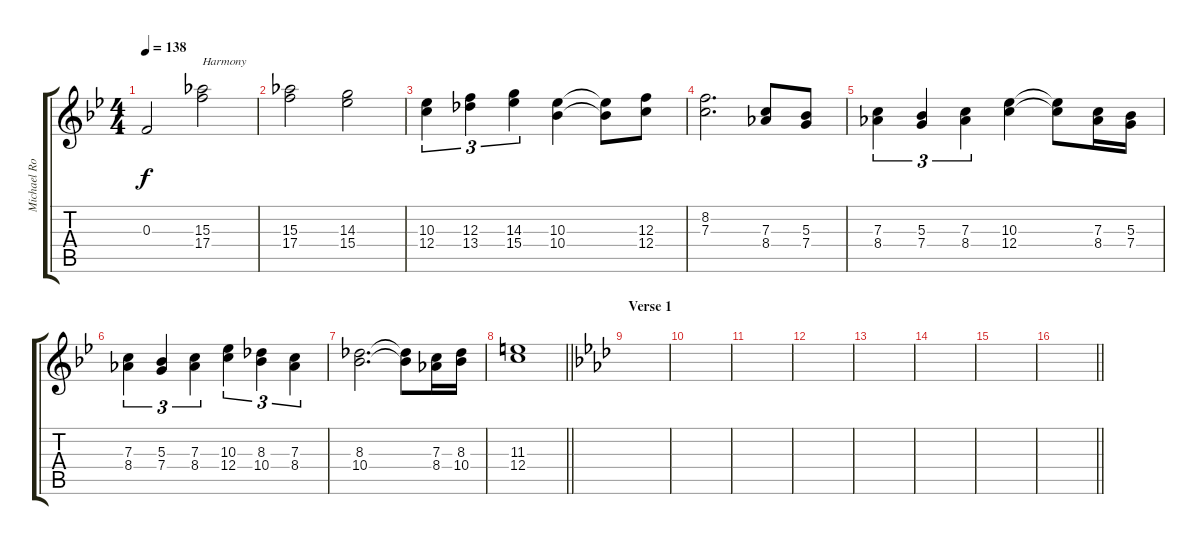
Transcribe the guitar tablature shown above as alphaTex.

\track ("Michael Romeo (lead guitar)" "Michael Ro") {instrument distortionguitar}
\staff {score tabs}
\tuning (D4 A3 F3 C3 G2 D2) {hide}
\ts (4 4)
\tempo 138
\clef g2
\ks gminor
0.3.2{dy f} (15.3 17.4).2{txt "Harmony"} |
(15.3 17.4).2 (14.3 15.4).2 |
(10.3 12.4).4{tu (3 2)} (12.3 13.4).4{tu (3 2)} (14.3 15.4).4{tu (3 2)} (10.3 10.4).4 (10.3{t} 10.4{t}).8 (12.3 12.4).8 |
(8.2 7.3).2{d} (7.3 8.4).8 (5.3 7.4).8 |
(7.3 8.4).4{tu (3 2)} (5.3 7.4).4{tu (3 2)} (7.3 8.4).4{tu (3 2)} (10.3 12.4).4 (10.3{t} 12.4{t}).8 (7.3 8.4).16 (5.3 7.4).16 |
(7.3 8.4).4{tu (3 2)} (5.3 7.4).4{tu (3 2)} (7.3 8.4).4{tu (3 2)} (10.3 12.4).4{tu (3 2)} (8.3 10.4).4{tu (3 2)} (7.3 8.4).4{tu (3 2)} |
(8.3 10.4).2{d} (8.3{t} 10.4{t}).8 (7.3 8.4).16 (8.3 10.4).16 |
\barLineRight lightlight
(11.3 12.4).1 |
\section ("" "Verse 1")
\ks ab
|
|
|
|
|
|
|
\barLineRight lightlight
